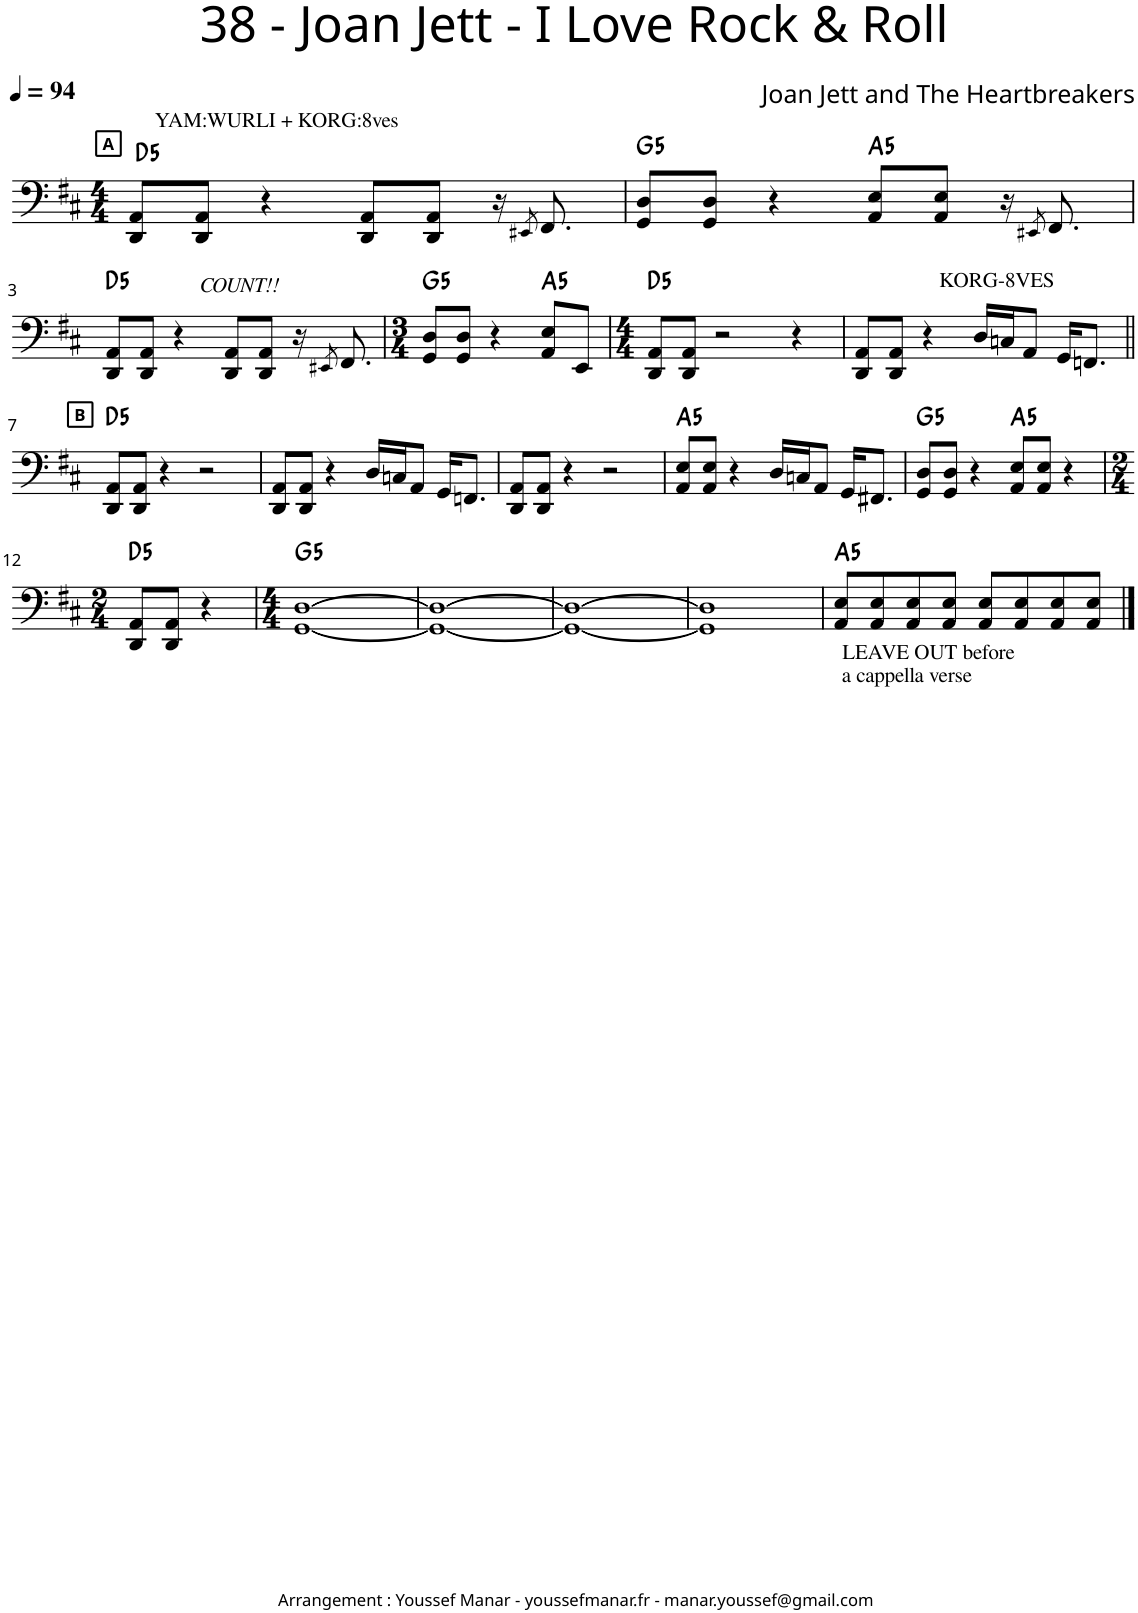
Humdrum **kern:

**kern	**harte
*part1	*part1
*staff1	*
*I"Piano	*
*I'Pno.	*
*clefF4	*
*k[f#c#]	*
*M4/4	*
*MM94	*
!!LO:REH:place=s1:a:B:cj:fs=8:t=A
=1	=1
!LO:TX:a:t=YAM&colon;WURLI + KORG&colon;8ves	!LO:H:kt=5
8DD/ 8AA/L	D:(1,5)
8DD/ 8AA/J	.
4r	.
8DD/ 8AA/L	.
8DD/ 8AA/J	.
16r	.
8qEE#X/	.
8.FF#/	.
=2	=2
!	!LO:H:kt=5
8GG/ 8D/L	G:(1,5)
8GG/ 8D/J	.
4r	.
!	!LO:H:kt=5
8AA/ 8E/L	A:(1,5)
8AA/ 8E/J	.
16r	.
8qEE#X/	.
8.FF#/	.
!!LO:LB:g=z
=3	=3
!	!LO:H:kt=5
8DD/ 8AA/L	D:(1,5)
!LO:TX:a:i:t=COUNT!!	!
8DD/ 8AA/J	.
4r	.
8DD/ 8AA/L	.
8DD/ 8AA/J	.
16r	.
8qEE#X/	.
8.FF#/	.
=4	=4
*M3/4	*
!	!LO:H:kt=5
8GG/ 8D/L	G:(1,5)
8GG/ 8D/J	.
4r	.
!	!LO:H:kt=5
8AA/ 8E/L	A:(1,5)
8EE/J	.
=5	=5
*M4/4	*
!	!LO:H:kt=5
8DD/ 8AA/L	D:(1,5)
8DD/ 8AA/J	.
2r	.
4r	.
=6	=6
8DD/ 8AA/L	.
8DD/ 8AA/J	.
4r	.
!LO:TX:a:t=KORG-8VES	!
16D/LL	.
16Cn/J	.
8AA/J	.
16GG/KL	.
8.FFn/J	.
!!LO:LB:g=z
!!LO:REH:place=s1:a:B:cj:fs=8:t=B
=7||	=7||
!	!LO:H:kt=5
8DD/ 8AA/L	D:(1,5)
8DD/ 8AA/J	.
4r	.
2r	.
=8	=8
8DD/ 8AA/L	.
8DD/ 8AA/J	.
4r	.
16D/LL	.
16Cn/J	.
8AA/J	.
16GG/KL	.
8.FFn/J	.
=9	=9
8DD/ 8AA/L	.
8DD/ 8AA/J	.
4r	.
2r	.
=10	=10
!	!LO:H:kt=5
8AA/ 8E/L	A:(1,5)
8AA/ 8E/J	.
4r	.
16D/LL	.
16Cn/J	.
8AA/J	.
16GG/KL	.
8.FF#X/J	.
=11	=11
!	!LO:H:kt=5
8GG/ 8D/L	G:(1,5)
8GG/ 8D/J	.
4r	.
!	!LO:H:kt=5
8AA/ 8E/L	A:(1,5)
8AA/ 8E/J	.
4r	.
!!LO:LB:g=z
=12	=12
*M2/4	*
!	!LO:H:kt=5
8DD/ 8AA/L	D:(1,5)
8DD/ 8AA/J	.
4r	.
=13	=13
*M4/4	*
!	!LO:H:kt=5
[1GG [1D	G:(1,5)
=14	=14
1GG_ 1D_	.
=15	=15
1GG_ 1D_	.
=16	=16
1GG] 1D]	.
=17	=17
!LO:TX:b:t=LEAVE OUT before	!
!LO:TX:b:t=a cappella verse	!LO:H:kt=5
8AA/ 8E/L	A:(1,5)
8AA/ 8E/	.
8AA/ 8E/	.
8AA/ 8E/J	.
8AA/ 8E/L	.
8AA/ 8E/	.
8AA/ 8E/	.
8AA/ 8E/J	.
==	==
*-	*-
